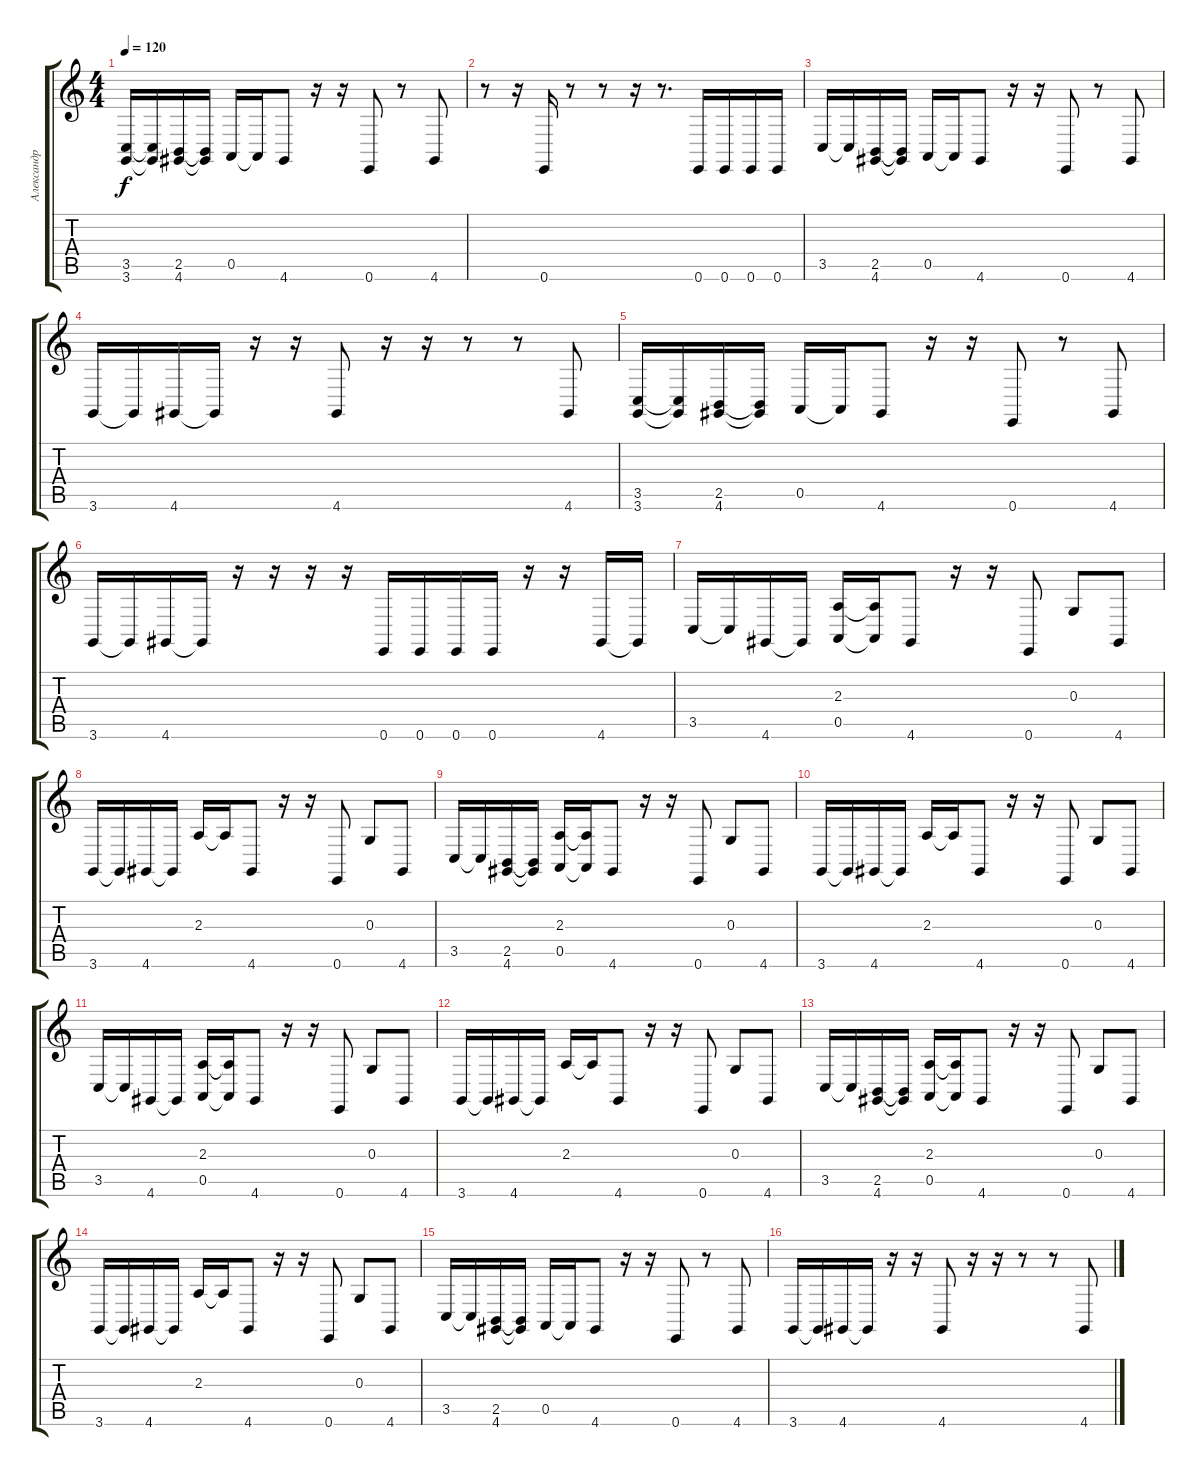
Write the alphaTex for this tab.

\track ("Александр Барзилович" "Александр ") {instrument acousticgrandpiano}
\staff {score tabs}
\tuning (E4 B3 G3 D3 A2 E2) {hide}
\ts (4 4)
\tempo 120
\clef g2
\ks c
(3.5 3.6).16{dy f} (3.5{t} 3.6{t}).16 (2.5 4.6).16 (2.5{t} 4.6{t}).16 0.5.16 0.5{t}.16 4.6.8 r.16 r.16 0.6.8 r.8 4.6.8 |
r.8 r.16 0.6.16 r.8 r.8 r.16 r.8{d} 0.6.16 0.6.16 0.6.16 0.6.16 |
3.5.16 3.5{t}.16 (2.5 4.6).16 (2.5{t} 4.6{t}).16 0.5.16 0.5{t}.16 4.6.8 r.16 r.16 0.6.8 r.8 4.6.8 |
3.6.16 3.6{t}.16 4.6.16 4.6{t}.16 r.16 r.16 4.6.8 r.16 r.16 r.8 r.8 4.6.8 |
(3.5 3.6).16 (3.5{t} 3.6{t}).16 (2.5 4.6).16 (2.5{t} 4.6{t}).16 0.5.16 0.5{t}.16 4.6.8 r.16 r.16 0.6.8 r.8 4.6.8 |
3.6.16 3.6{t}.16 4.6.16 4.6{t}.16 r.16 r.16 r.16 r.16 0.6.16 0.6.16 0.6.16 0.6.16 r.16 r.16 4.6.16 4.6{t}.16 |
3.5.16 3.5{t}.16 4.6.16 4.6{t}.16 (2.3 0.5).16 (2.3{t} 0.5{t}).16 4.6.8 r.16 r.16 0.6.8 0.3.8 4.6.8 |
3.6.16 3.6{t}.16 4.6.16 4.6{t}.16 2.3.16 2.3{t}.16 4.6.8 r.16 r.16 0.6.8 0.3.8 4.6.8 |
3.5.16 3.5{t}.16 (2.5 4.6).16 (2.5{t} 4.6{t}).16 (2.3 0.5).16 (2.3{t} 0.5{t}).16 4.6.8 r.16 r.16 0.6.8 0.3.8 4.6.8 |
3.6.16 3.6{t}.16 4.6.16 4.6{t}.16 2.3.16 2.3{t}.16 4.6.8 r.16 r.16 0.6.8 0.3.8 4.6.8 |
3.5.16 3.5{t}.16 4.6.16 4.6{t}.16 (2.3 0.5).16 (2.3{t} 0.5{t}).16 4.6.8 r.16 r.16 0.6.8 0.3.8 4.6.8 |
3.6.16 3.6{t}.16 4.6.16 4.6{t}.16 2.3.16 2.3{t}.16 4.6.8 r.16 r.16 0.6.8 0.3.8 4.6.8 |
3.5.16 3.5{t}.16 (2.5 4.6).16 (2.5{t} 4.6{t}).16 (2.3 0.5).16 (2.3{t} 0.5{t}).16 4.6.8 r.16 r.16 0.6.8 0.3.8 4.6.8 |
3.6.16 3.6{t}.16 4.6.16 4.6{t}.16 2.3.16 2.3{t}.16 4.6.8 r.16 r.16 0.6.8 0.3.8 4.6.8 |
3.5.16 3.5{t}.16 (2.5 4.6).16 (2.5{t} 4.6{t}).16 0.5.16 0.5{t}.16 4.6.8 r.16 r.16 0.6.8 r.8 4.6.8 |
3.6.16 3.6{t}.16 4.6.16 4.6{t}.16 r.16 r.16 4.6.8 r.16 r.16 r.8 r.8 4.6.8
